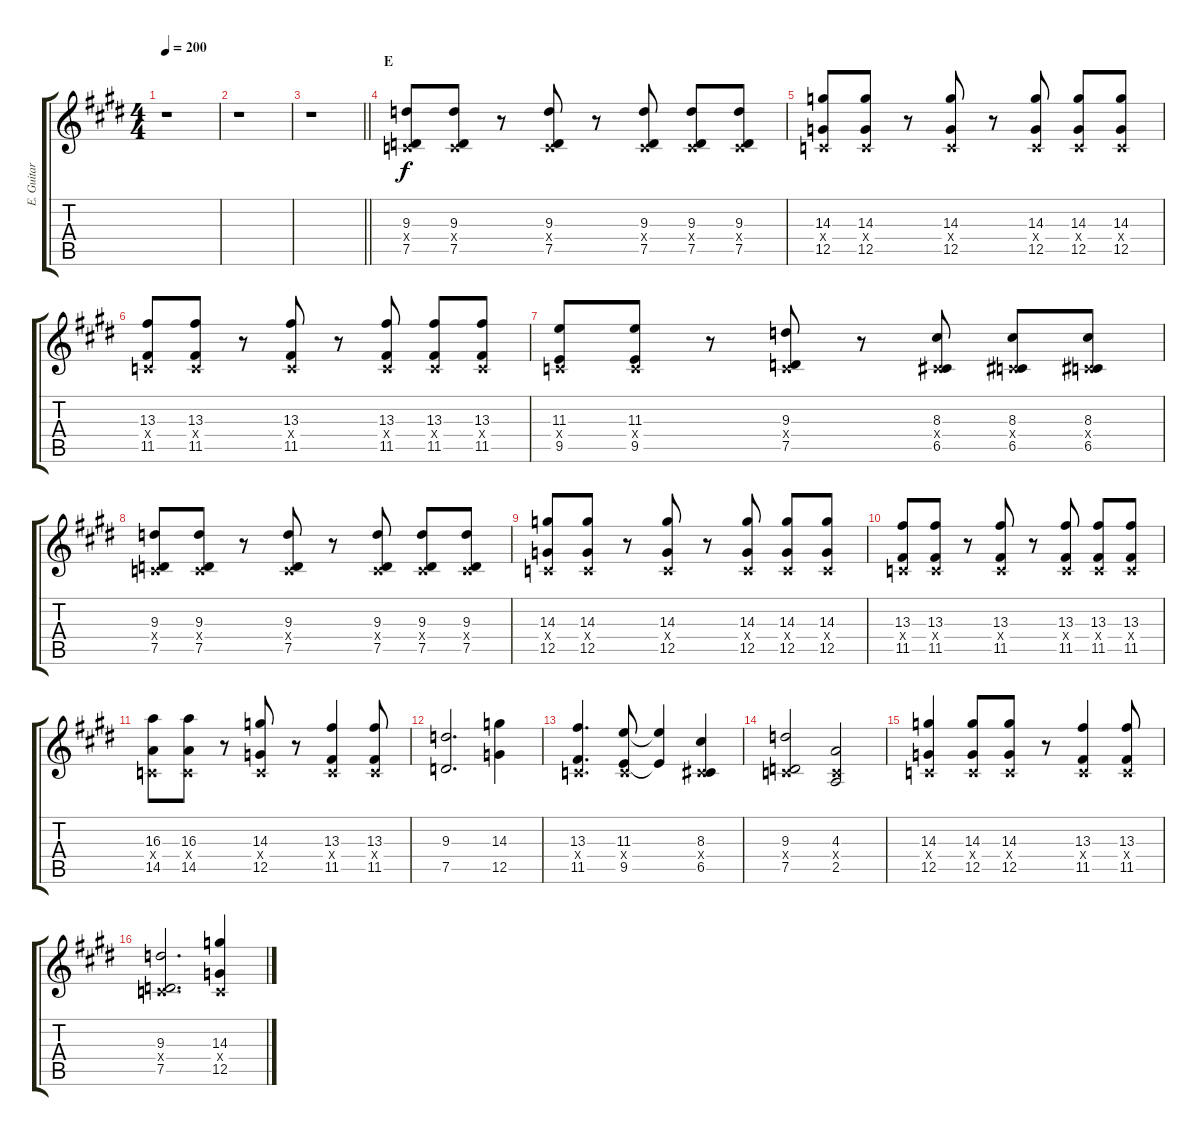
\track ("E. Guitar II" "E. Guitar ") {instrument overdrivenguitar}
\staff {score tabs}
\tuning (D4 A3 F3 C3 G2 D2) {hide}
\ts (4 4)
\tempo 200
\clef g2
\ks e
r.1{dy f} |
r.1 |
\barLineRight lightlight
r.1 |
\section ("" "E")
(9.3 0.4{x} 7.5).8 (9.3 0.4{x} 7.5).8 r.8 (9.3 0.4{x} 7.5).8 r.8 (9.3 0.4{x} 7.5).8 (9.3 0.4{x} 7.5).8 (9.3 0.4{x} 7.5).8 |
(14.3 0.4{x} 12.5).8 (14.3 0.4{x} 12.5).8 r.8 (14.3 0.4{x} 12.5).8 r.8 (14.3 0.4{x} 12.5).8 (14.3 0.4{x} 12.5).8 (14.3 0.4{x} 12.5).8 |
(13.3 0.4{x} 11.5).8 (13.3 0.4{x} 11.5).8 r.8 (13.3 0.4{x} 11.5).8 r.8 (13.3 0.4{x} 11.5).8 (13.3 0.4{x} 11.5).8 (13.3 0.4{x} 11.5).8 |
(11.3 0.4{x} 9.5).8 (11.3 0.4{x} 9.5).8 r.8 (9.3 0.4{x} 7.5).8 r.8 (8.3 0.4{x} 6.5).8 (8.3 0.4{x} 6.5).8 (8.3 0.4{x} 6.5).8 |
(9.3 0.4{x} 7.5).8 (9.3 0.4{x} 7.5).8 r.8 (9.3 0.4{x} 7.5).8 r.8 (9.3 0.4{x} 7.5).8 (9.3 0.4{x} 7.5).8 (9.3 0.4{x} 7.5).8 |
(14.3 0.4{x} 12.5).8 (14.3 0.4{x} 12.5).8 r.8 (14.3 0.4{x} 12.5).8 r.8 (14.3 0.4{x} 12.5).8 (14.3 0.4{x} 12.5).8 (14.3 0.4{x} 12.5).8 |
(13.3 0.4{x} 11.5).8 (13.3 0.4{x} 11.5).8 r.8 (13.3 0.4{x} 11.5).8 r.8 (13.3 0.4{x} 11.5).8 (13.3 0.4{x} 11.5).8 (13.3 0.4{x} 11.5).8 |
(16.3 0.4{x} 14.5).8 (16.3 0.4{x} 14.5).8 r.8 (14.3 0.4{x} 12.5).8 r.8 (13.3 0.4{x} 11.5).4 (13.3 0.4{x} 11.5).8 |
(9.3 7.5).2{d} (14.3 12.5).4 |
(13.3 0.4{x} 11.5).4{d} (11.3 0.4{x} 9.5).8 (11.3{t} 9.5{t}).4 (8.3 0.4{x} 6.5).4 |
(9.3 0.4{x} 7.5).2 (4.3 0.4{x} 2.5).2 |
(14.3 0.4{x} 12.5).4 (14.3 0.4{x} 12.5).8 (14.3 0.4{x} 12.5).8 r.8 (13.3 0.4{x} 11.5).4 (13.3 0.4{x} 11.5).8 |
(9.3 0.4{x} 7.5).2{d} (14.3 0.4{x} 12.5).4
